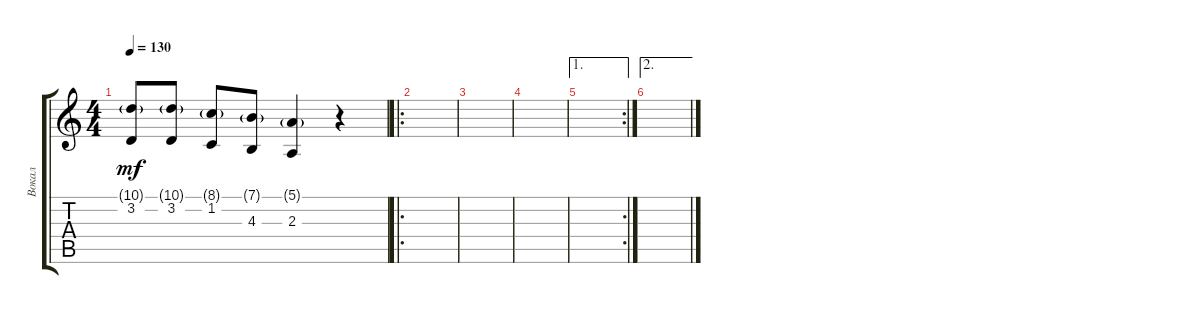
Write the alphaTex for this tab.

\track ("Вокал" "Вокал") {instrument flute}
\staff {score tabs}
\tuning (E4 B3 G3 D3 A2 E2) {hide}
\ts (4 4)
\tempo 130
\clef g2
\ks c
(10.1{g} 3.2).8{dy mf} (10.1{g} 3.2).8 (8.1{g} 1.2).8 (7.1{g} 4.3).8 (5.1{g} 2.3).4 r.4 |
\ro
|
|
|
\ae 1
\rc 2
|
\ae 2
